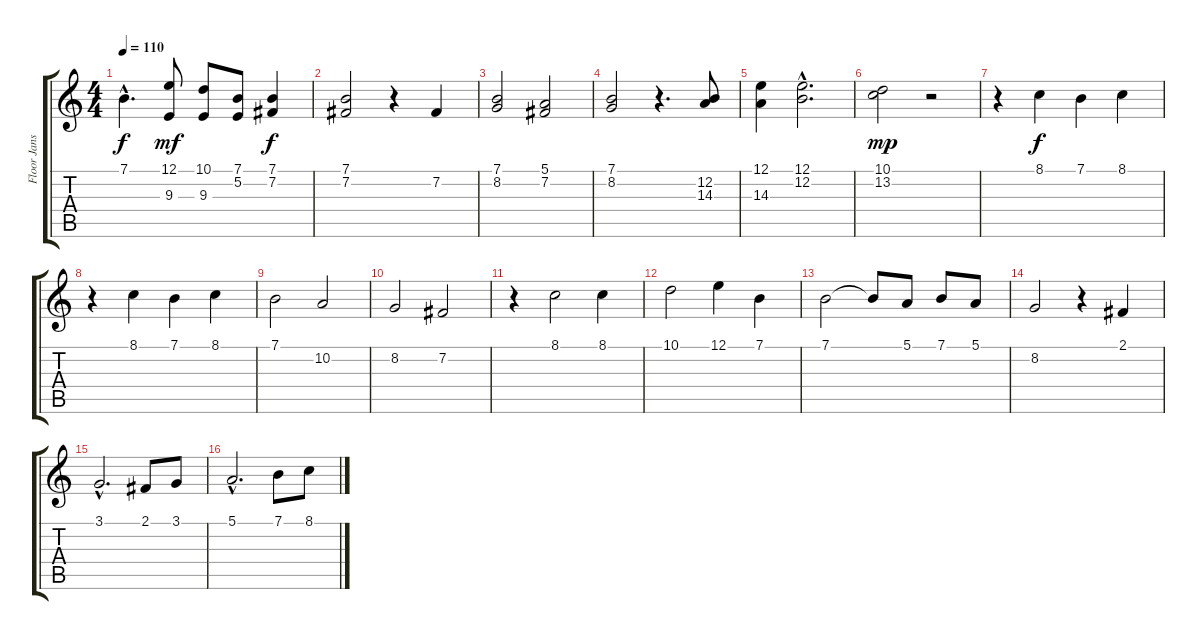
\track ("Floor Jansen -Voice" "Floor Jans") {instrument altosax}
\staff {score tabs}
\tuning (E4 B3 G3 D3 A2 E2) {hide}
\ts (4 4)
\tempo 110
\clef g2
\ks c
7.1{hac}.4{d dy f} (12.1 9.3).8{dy mf} (10.1 9.3).8 (7.1 5.2).8 (7.1 7.2).4{dy f} |
(7.1 7.2).2 r.4 7.2.4 |
(7.1 8.2).2 (5.1 7.2).2 |
(7.1 8.2).2 r.4{d} (12.2 14.3).8 |
(12.1 14.3).4 (12.1{hac} 12.2{hac}).2{d} |
(10.1 13.2).2{dy mp} r.2 |
r.4 8.1.4{dy f} 7.1.4 8.1.4 |
r.4 8.1.4 7.1.4 8.1.4 |
7.1.2 10.2.2 |
8.2.2 7.2.2 |
r.4 8.1.2 8.1.4 |
10.1.2 12.1.4 7.1.4 |
7.1.2 7.1{t}.8 5.1.8 7.1.8 5.1.8 |
8.2.2 r.4 2.1.4 |
3.1{hac}.2{d} 2.1.8 3.1.8 |
5.1{hac}.2{d} 7.1.8 8.1.8
